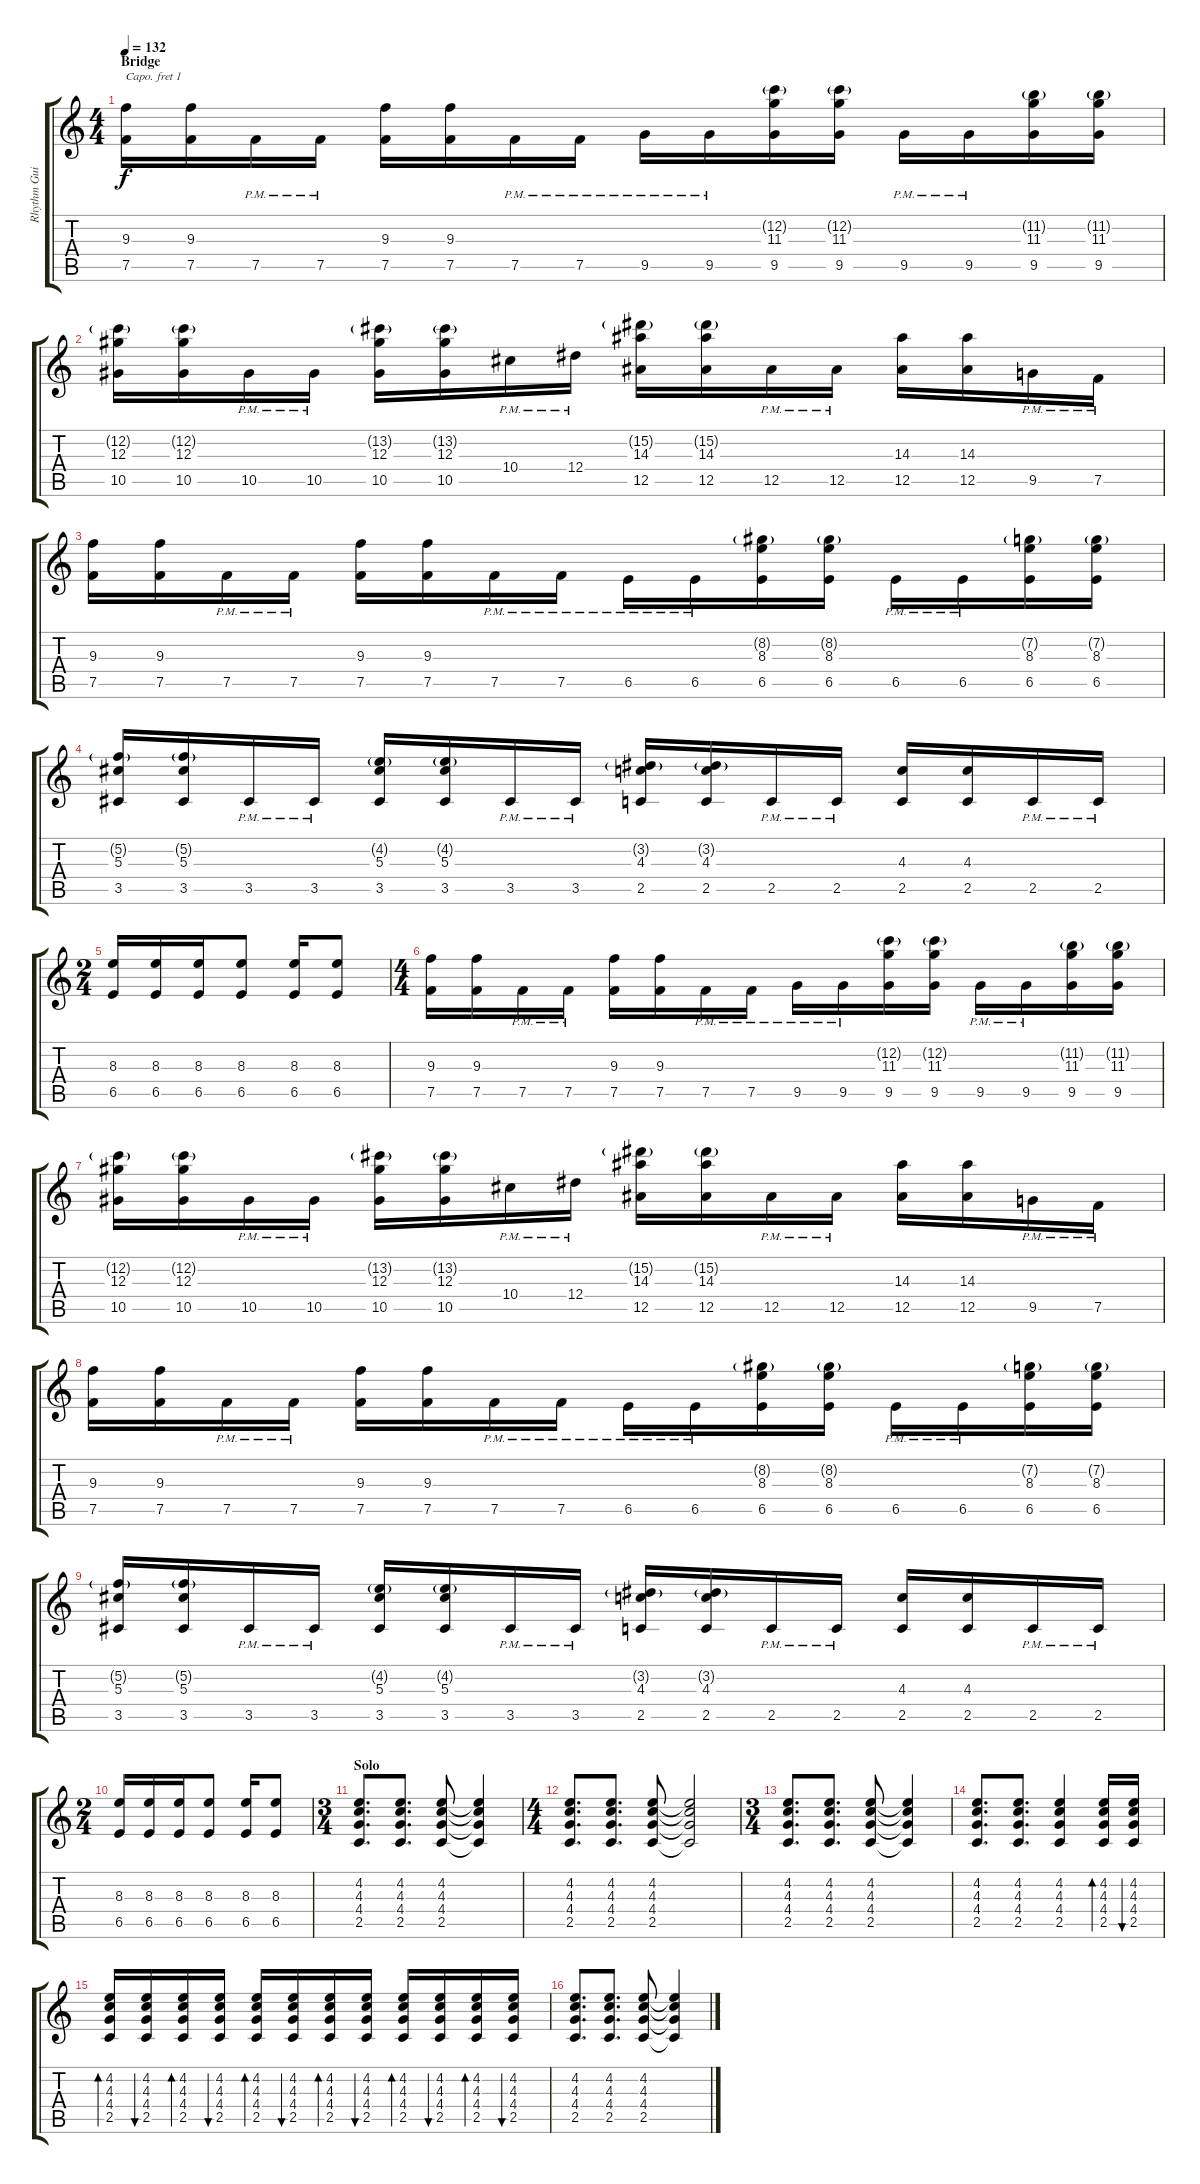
\track ("Rhythm Guitar" "Rhythm Gui") {instrument distortionguitar}
\staff {score tabs}
\capo 1
\tuning (E4 B3 G3 D3 A2 E2) {hide}
\ts (4 4)
\section ("" "Bridge")
\tempo 132
\clef g2
\ks c
(9.3 7.5).16{dy f} (9.3 7.5).16 7.5{pm}.16 7.5{pm}.16 (9.3 7.5).16 (9.3 7.5).16 7.5{pm}.16 7.5{pm}.16 9.5{pm}.16 9.5{pm}.16 (12.2{g} 11.3 9.5).16 (12.2{g} 11.3 9.5).16 9.5{pm}.16 9.5{pm}.16 (11.2{g} 11.3 9.5).16 (11.2{g} 11.3 9.5).16 |
(12.2{g} 12.3 10.5).16 (12.2{g} 12.3 10.5).16 10.5{pm}.16 10.5{pm}.16 (13.2{g} 12.3 10.5).16 (13.2{g} 12.3 10.5).16 10.4{pm}.16 12.4{pm}.16 (15.2{g} 14.3 12.5).16 (15.2{g} 14.3 12.5).16 12.5{pm}.16 12.5{pm}.16 (14.3 12.5).16 (14.3 12.5).16 9.5{pm}.16 7.5{pm}.16 |
(9.3 7.5).16 (9.3 7.5).16 7.5{pm}.16 7.5{pm}.16 (9.3 7.5).16 (9.3 7.5).16 7.5{pm}.16 7.5{pm}.16 6.5{pm}.16 6.5{pm}.16 (8.2{g} 8.3 6.5).16 (8.2{g} 8.3 6.5).16 6.5{pm}.16 6.5{pm}.16 (7.2{g} 8.3 6.5).16 (7.2{g} 8.3 6.5).16 |
(5.2{g} 5.3 3.5).16 (5.2{g} 5.3 3.5).16 3.5{pm}.16 3.5{pm}.16 (4.2{g} 5.3 3.5).16 (4.2{g} 5.3 3.5).16 3.5{pm}.16 3.5{pm}.16 (3.2{g} 4.3 2.5).16 (3.2{g} 4.3 2.5).16 2.5{pm}.16 2.5{pm}.16 (4.3 2.5).16 (4.3 2.5).16 2.5{pm}.16 2.5{pm}.16 |
\ts (2 4)
(8.3 6.5).16 (8.3 6.5).16 (8.3 6.5).16 (8.3 6.5).8 (8.3 6.5).16 (8.3 6.5).8 |
\ts (4 4)
(9.3 7.5).16 (9.3 7.5).16 7.5{pm}.16 7.5{pm}.16 (9.3 7.5).16 (9.3 7.5).16 7.5{pm}.16 7.5{pm}.16 9.5{pm}.16 9.5{pm}.16 (12.2{g} 11.3 9.5).16 (12.2{g} 11.3 9.5).16 9.5{pm}.16 9.5{pm}.16 (11.2{g} 11.3 9.5).16 (11.2{g} 11.3 9.5).16 |
(12.2{g} 12.3 10.5).16 (12.2{g} 12.3 10.5).16 10.5{pm}.16 10.5{pm}.16 (13.2{g} 12.3 10.5).16 (13.2{g} 12.3 10.5).16 10.4{pm}.16 12.4{pm}.16 (15.2{g} 14.3 12.5).16 (15.2{g} 14.3 12.5).16 12.5{pm}.16 12.5{pm}.16 (14.3 12.5).16 (14.3 12.5).16 9.5{pm}.16 7.5{pm}.16 |
(9.3 7.5).16 (9.3 7.5).16 7.5{pm}.16 7.5{pm}.16 (9.3 7.5).16 (9.3 7.5).16 7.5{pm}.16 7.5{pm}.16 6.5{pm}.16 6.5{pm}.16 (8.2{g} 8.3 6.5).16 (8.2{g} 8.3 6.5).16 6.5{pm}.16 6.5{pm}.16 (7.2{g} 8.3 6.5).16 (7.2{g} 8.3 6.5).16 |
(5.2{g} 5.3 3.5).16 (5.2{g} 5.3 3.5).16 3.5{pm}.16 3.5{pm}.16 (4.2{g} 5.3 3.5).16 (4.2{g} 5.3 3.5).16 3.5{pm}.16 3.5{pm}.16 (3.2{g} 4.3 2.5).16 (3.2{g} 4.3 2.5).16 2.5{pm}.16 2.5{pm}.16 (4.3 2.5).16 (4.3 2.5).16 2.5{pm}.16 2.5{pm}.16 |
\ts (2 4)
(8.3 6.5).16 (8.3 6.5).16 (8.3 6.5).16 (8.3 6.5).8 (8.3 6.5).16 (8.3 6.5).8 |
\ts (3 4)
\section ("" "Solo")
(4.2 4.3 4.4 2.5).8{d} (4.2 4.3 4.4 2.5).8{d} (4.2 4.3 4.4 2.5).8 (4.2{t} 4.3{t} 4.4{t} 2.5{t}).4 |
\ts (4 4)
(4.2 4.3 4.4 2.5).8{d} (4.2 4.3 4.4 2.5).8{d} (4.2 4.3 4.4 2.5).8 (4.2{t} 4.3{t} 4.4{t} 2.5{t}).2 |
\ts (3 4)
(4.2 4.3 4.4 2.5).8{d} (4.2 4.3 4.4 2.5).8{d} (4.2 4.3 4.4 2.5).8 (4.2{t} 4.3{t} 4.4{t} 2.5{t}).4 |
(4.2 4.3 4.4 2.5).8{d} (4.2 4.3 4.4 2.5).8{d} (4.2 4.3 4.4 2.5).4 (4.2 4.3 4.4 2.5).16{bd 120} (4.2 4.3 4.4 2.5).16{bu 120} |
(4.2 4.3 4.4 2.5).16{bd 120} (4.2 4.3 4.4 2.5).16{bu 120} (4.2 4.3 4.4 2.5).16{bd 120} (4.2 4.3 4.4 2.5).16{bu 120} (4.2 4.3 4.4 2.5).16{bd 120} (4.2 4.3 4.4 2.5).16{bu 120} (4.2 4.3 4.4 2.5).16{bd 120} (4.2 4.3 4.4 2.5).16{bu 120} (4.2 4.3 4.4 2.5).16{bd 120} (4.2 4.3 4.4 2.5).16{bu 120} (4.2 4.3 4.4 2.5).16{bd 120} (4.2 4.3 4.4 2.5).16{bu 120} |
(4.2 4.3 4.4 2.5).8{d} (4.2 4.3 4.4 2.5).8{d} (4.2 4.3 4.4 2.5).8 (4.2{t} 4.3{t} 4.4{t} 2.5{t}).4
